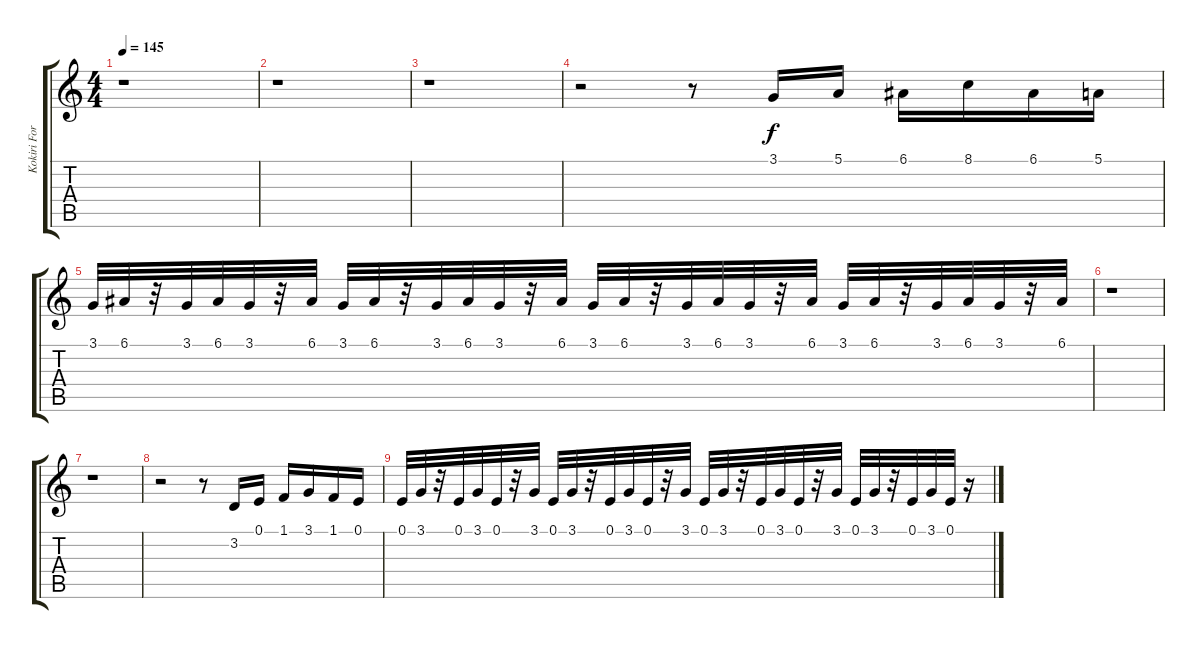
\track ("Kokiri Forest" "Kokiri For") {instrument vibraphone}
\staff {score tabs}
\tuning (E4 B3 G3 D3 A2 E2) {hide}
\ts (4 4)
\tempo 145
\clef g2
\ks c
r.1{dy f} |
r.1 |
r.1 |
r.2 r.8 3.1.16 5.1.16 6.1.16 8.1.16 6.1.16 5.1.16 |
3.1.32 6.1.32 r.32 3.1.32 6.1.32 3.1.32 r.32 6.1.32 3.1.32 6.1.32 r.32 3.1.32 6.1.32 3.1.32 r.32 6.1.32 3.1.32 6.1.32 r.32 3.1.32 6.1.32 3.1.32 r.32 6.1.32 3.1.32 6.1.32 r.32 3.1.32 6.1.32 3.1.32 r.32 6.1.32 |
r.1 |
r.1 |
r.2 r.8 3.2.16 0.1.16 1.1.16 3.1.16 1.1.16 0.1.16 |
0.1.32 3.1.32 r.32 0.1.32 3.1.32 0.1.32 r.32 3.1.32 0.1.32 3.1.32 r.32 0.1.32 3.1.32 0.1.32 r.32 3.1.32 0.1.32 3.1.32 r.32 0.1.32 3.1.32 0.1.32 r.32 3.1.32 0.1.32 3.1.32 r.32 0.1.32 3.1.32 0.1.32 r.16
